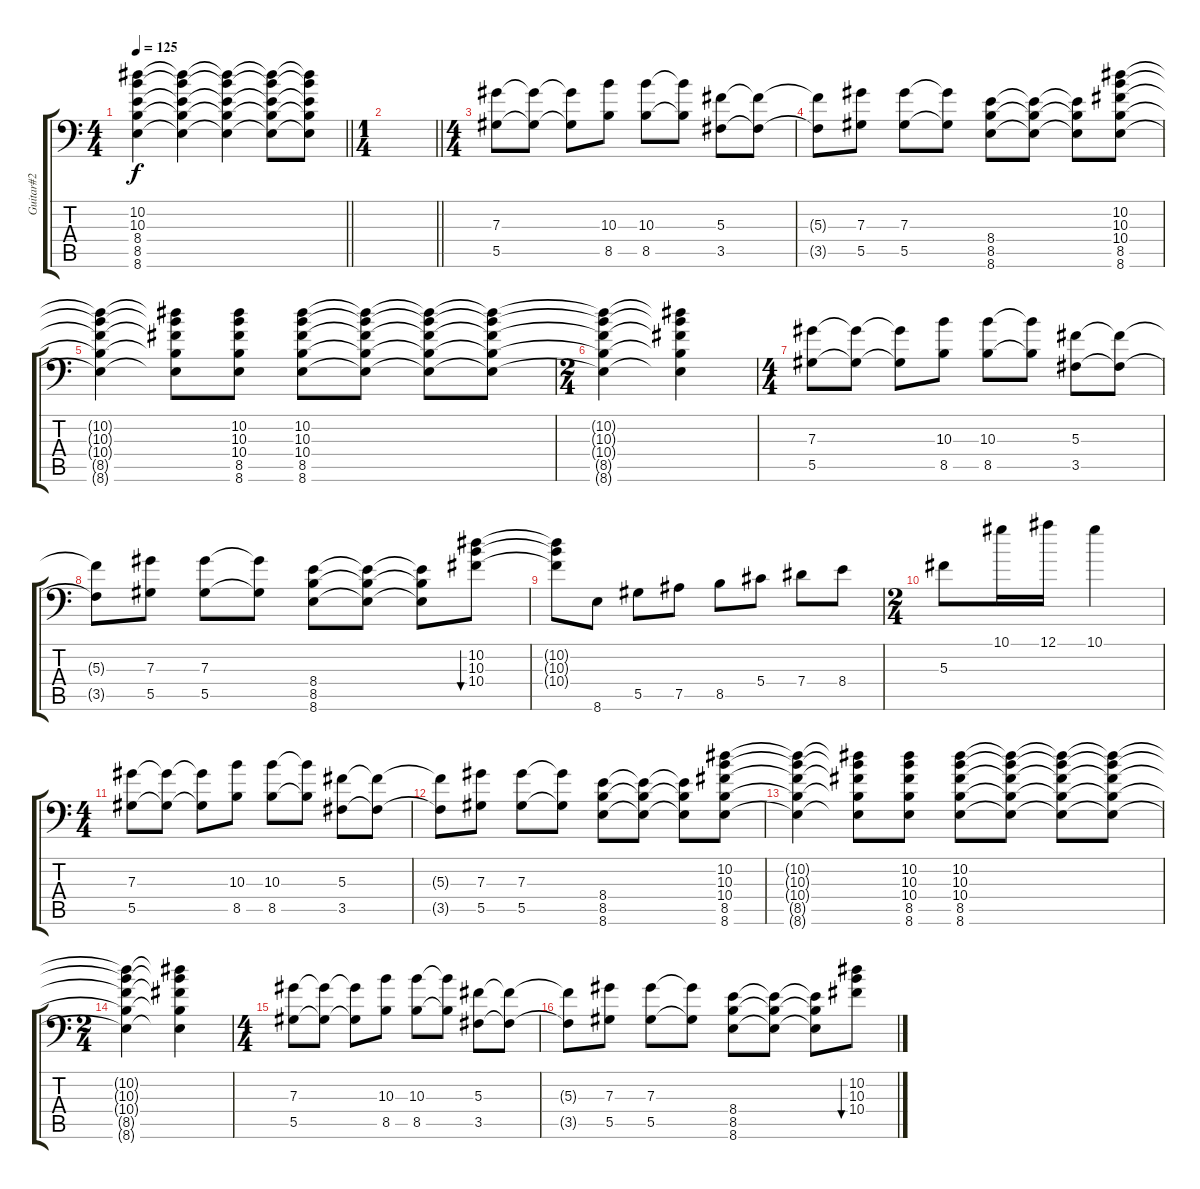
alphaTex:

\track ("Guitar#2" "Guitar#2") {instrument distortionguitar}
\staff {score tabs}
\tuning (Bb3 F3 Db3 Ab2 Eb2 Ab1) {hide}
\ts (4 4)
\tempo 125
\clef f4
\barLineRight lightlight
\ks c
(10.2{t} 10.3{t} 8.4{t} 8.5{t} 8.6{t}).4{dy f} (10.2{t} 10.3{t} 8.4{t} 8.5{t} 8.6{t}).4 (10.2{t} 10.3{t} 8.4{t} 8.5{t} 8.6{t}).4 (10.2{t} 10.3{t} 8.4{t} 8.5{t} 8.6{t}).8 (10.2{t} 10.3{t} 8.4{t} 8.5{t} 8.6{t}).8 |
\ts (1 4)
\section ("" "")
\barLineRight lightlight
|
\ts (4 4)
\section ("" "")
(7.3 5.5).8 (7.3{t} 5.5{t}).8 (7.3{t} 5.5{t}).8 (10.3 8.5).8 (10.3 8.5).8 (10.3{t} 8.5{t}).8 (5.3 3.5).8 (5.3{t} 3.5{t}).8 |
(5.3{t} 3.5{t}).8 (7.3 5.5).8 (7.3 5.5).8 (7.3{t} 5.5{t}).8 (8.4 8.5 8.6).8 (8.4{t} 8.5{t} 8.6{t}).8 (8.4{t} 8.5{t} 8.6{t}).8 (10.2 10.3 10.4 8.5 8.6).8 |
(10.2{t} 10.3{t} 10.4{t} 8.5{t} 8.6{t}).4 (10.2{t} 10.3{t} 10.4{t} 8.5{t} 8.6{t}).8 (10.2 10.3 10.4 8.5 8.6).8 (10.2 10.3 10.4 8.5 8.6).8 (10.2{t} 10.3{t} 10.4{t} 8.5{t} 8.6{t}).8 (10.2{t} 10.3{t} 10.4{t} 8.5{t} 8.6{t}).8 (10.2{t} 10.3{t} 10.4{t} 8.5{t} 8.6{t}).8 |
\ts (2 4)
(10.2{t} 10.3{t} 10.4{t} 8.5{t} 8.6{t}).4 (10.2{t} 10.3{t} 10.4{t} 8.5{t} 8.6{t}).4 |
\ts (4 4)
(7.3 5.5).8 (7.3{t} 5.5{t}).8 (7.3{t} 5.5{t}).8 (10.3 8.5).8 (10.3 8.5).8 (10.3{t} 8.5{t}).8 (5.3 3.5).8 (5.3{t} 3.5{t}).8 |
(5.3{t} 3.5{t}).8 (7.3 5.5).8 (7.3 5.5).8 (7.3{t} 5.5{t}).8 (8.4 8.5 8.6).8 (8.4{t} 8.5{t} 8.6{t}).8 (8.4{t} 8.5{t} 8.6{t}).8 (10.2 10.3 10.4).8{bu 480} |
(10.2{t} 10.3{t} 10.4{t}).8 8.6.8 5.5.8 7.5.8 8.5.8 5.4.8 7.4.8 8.4.8 |
\ts (2 4)
5.3.8 10.1.16 12.1.16 10.1.4 |
\ts (4 4)
(7.3 5.5).8 (7.3{t} 5.5{t}).8 (7.3{t} 5.5{t}).8 (10.3 8.5).8 (10.3 8.5).8 (10.3{t} 8.5{t}).8 (5.3 3.5).8 (5.3{t} 3.5{t}).8 |
(5.3{t} 3.5{t}).8 (7.3 5.5).8 (7.3 5.5).8 (7.3{t} 5.5{t}).8 (8.4 8.5 8.6).8 (8.4{t} 8.5{t} 8.6{t}).8 (8.4{t} 8.5{t} 8.6{t}).8 (10.2 10.3 10.4 8.5 8.6).8 |
(10.2{t} 10.3{t} 10.4{t} 8.5{t} 8.6{t}).4 (10.2{t} 10.3{t} 10.4{t} 8.5{t} 8.6{t}).8 (10.2 10.3 10.4 8.5 8.6).8 (10.2 10.3 10.4 8.5 8.6).8 (10.2{t} 10.3{t} 10.4{t} 8.5{t} 8.6{t}).8 (10.2{t} 10.3{t} 10.4{t} 8.5{t} 8.6{t}).8 (10.2{t} 10.3{t} 10.4{t} 8.5{t} 8.6{t}).8 |
\ts (2 4)
(10.2{t} 10.3{t} 10.4{t} 8.5{t} 8.6{t}).4 (10.2{t} 10.3{t} 10.4{t} 8.5{t} 8.6{t}).4 |
\ts (4 4)
(7.3 5.5).8 (7.3{t} 5.5{t}).8 (7.3{t} 5.5{t}).8 (10.3 8.5).8 (10.3 8.5).8 (10.3{t} 8.5{t}).8 (5.3 3.5).8 (5.3{t} 3.5{t}).8 |
(5.3{t} 3.5{t}).8 (7.3 5.5).8 (7.3 5.5).8 (7.3{t} 5.5{t}).8 (8.4 8.5 8.6).8 (8.4{t} 8.5{t} 8.6{t}).8 (8.4{t} 8.5{t} 8.6{t}).8 (10.2 10.3 10.4).8{bu 480}
